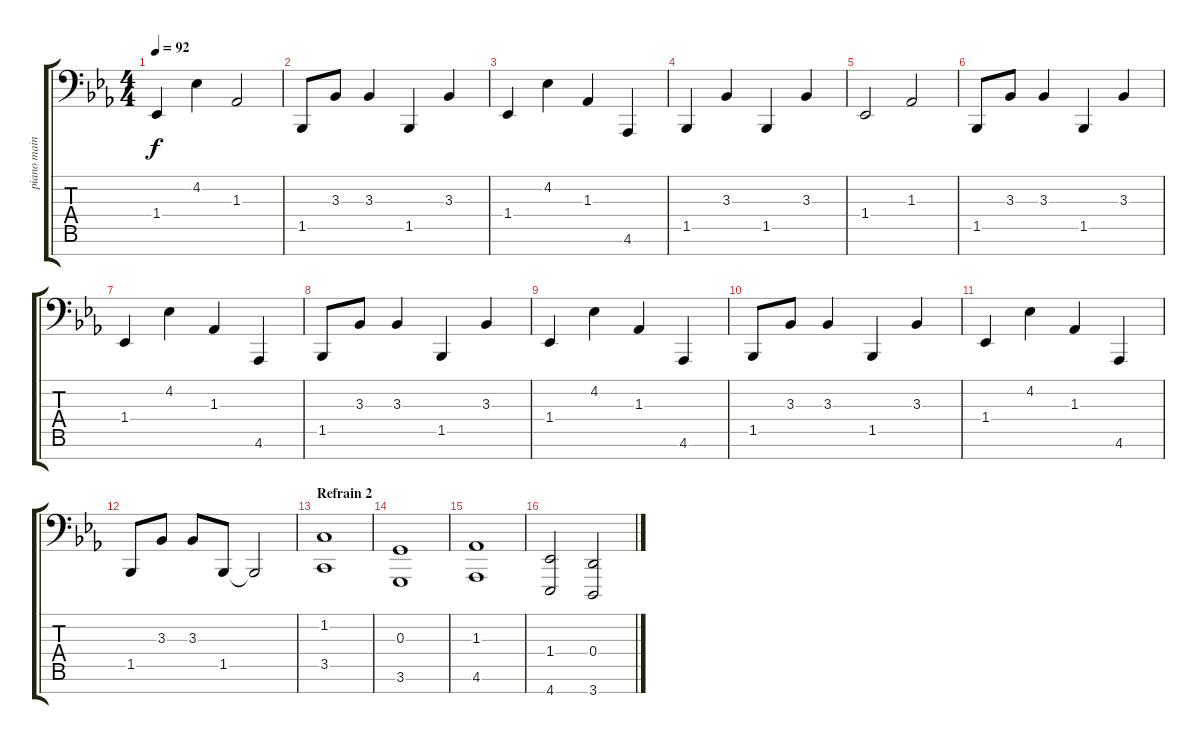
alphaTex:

\track ("piano main gauche" "piano main") {instrument brightacousticpiano}
\staff {score tabs}
\tuning (E3 B2 G2 D2 A1 E1 B0) {hide}
\ts (4 4)
\tempo 92
\clef f4
\ks eb
1.4.4{dy f} 4.2.4 1.3.2 |
1.5.8 3.3.8 3.3.4 1.5.4 3.3.4 |
1.4.4 4.2.4 1.3.4 4.6.4 |
1.5.4 3.3.4 1.5.4 3.3.4 |
1.4.2 1.3.2 |
1.5.8 3.3.8 3.3.4 1.5.4 3.3.4 |
1.4.4 4.2.4 1.3.4 4.6.4 |
1.5.8 3.3.8 3.3.4 1.5.4 3.3.4 |
1.4.4 4.2.4 1.3.4 4.6.4 |
1.5.8 3.3.8 3.3.4 1.5.4 3.3.4 |
1.4.4 4.2.4 1.3.4 4.6.4 |
1.5.8 3.3.8 3.3.8 1.5.8 1.5{t}.2 |
\section ("" "Refrain 2")
(1.2 3.5).1 |
(0.3 3.6).1 |
(1.3 4.6).1 |
(1.4 4.7).2 (0.4 3.7).2
